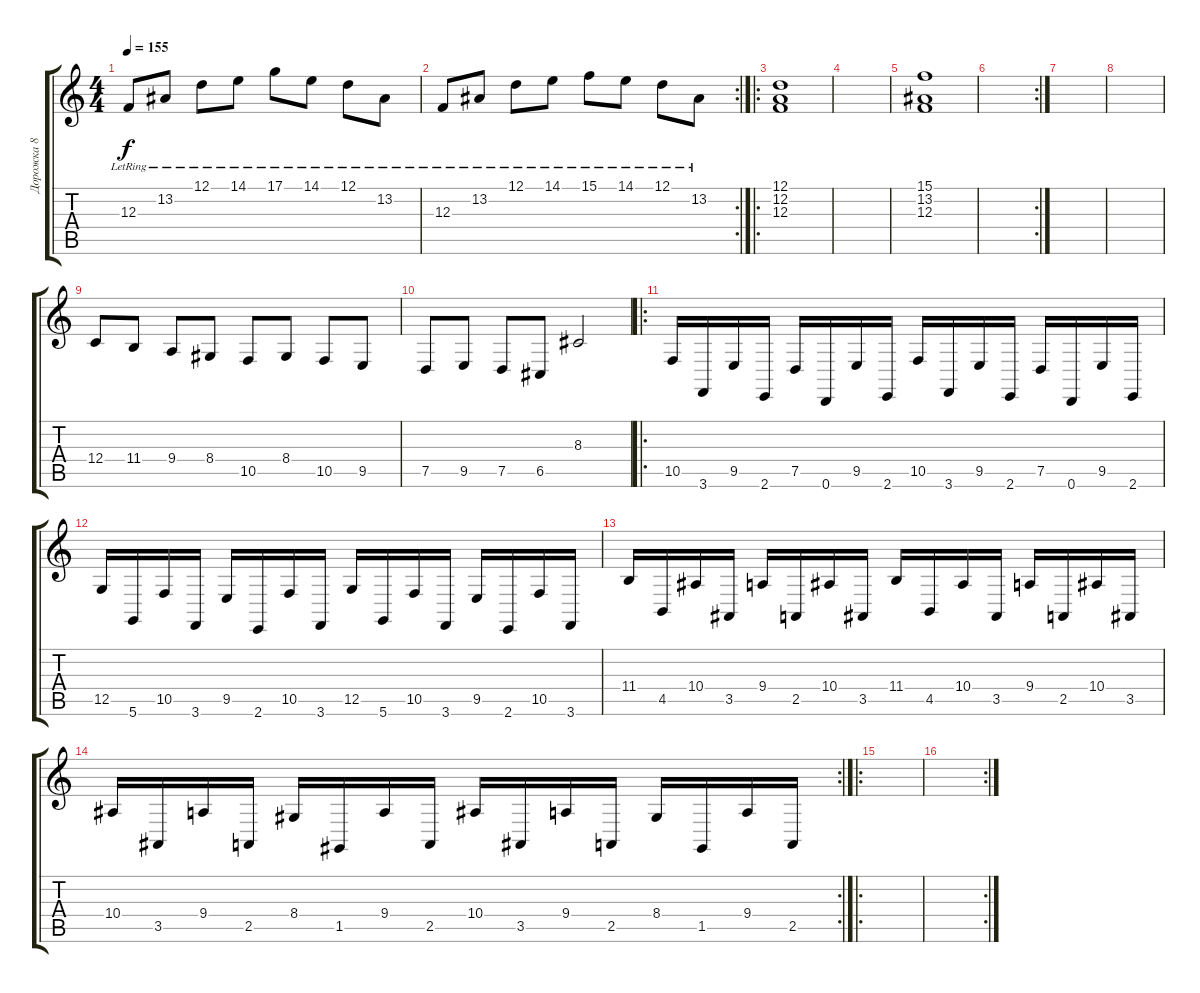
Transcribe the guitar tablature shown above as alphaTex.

\track ("Дорожка 8" "Дорожка 8") {instrument harpsichord}
\staff {score tabs}
\tuning (D4 A3 F3 C3 G2 D2) {hide}
\ts (4 4)
\tempo 155
\clef g2
\ks c
12.3{lr}.8{dy f} 13.2{lr}.8 12.1{lr}.8 14.1{lr}.8 17.1{lr}.8 14.1{lr}.8 12.1{lr}.8 13.2{lr}.8 |
\rc 2
12.3{lr}.8 13.2{lr}.8 12.1{lr}.8 14.1{lr}.8 15.1{lr}.8 14.1{lr}.8 12.1{lr}.8 13.2{lr}.8 |
\ro
(12.1 12.2 12.3).1 |
|
(15.1 13.2 12.3).1 |
\rc 2
|
|
|
12.4.8 11.4.8 9.4.8 8.4.8 10.5.8 8.4.8 10.5.8 9.5.8 |
7.5.8 9.5.8 7.5.8 6.5.8 8.3.2 |
\ro
10.5.16 3.6.16 9.5.16 2.6.16 7.5.16 0.6.16 9.5.16 2.6.16 10.5.16 3.6.16 9.5.16 2.6.16 7.5.16 0.6.16 9.5.16 2.6.16 |
12.5.16 5.6.16 10.5.16 3.6.16 9.5.16 2.6.16 10.5.16 3.6.16 12.5.16 5.6.16 10.5.16 3.6.16 9.5.16 2.6.16 10.5.16 3.6.16 |
11.4.16 4.5.16 10.4.16 3.5.16 9.4.16 2.5.16 10.4.16 3.5.16 11.4.16 4.5.16 10.4.16 3.5.16 9.4.16 2.5.16 10.4.16 3.5.16 |
\rc 2
10.4.16 3.5.16 9.4.16 2.5.16 8.4.16 1.5.16 9.4.16 2.5.16 10.4.16 3.5.16 9.4.16 2.5.16 8.4.16 1.5.16 9.4.16 2.5.16 |
\ro
|
\rc 2
